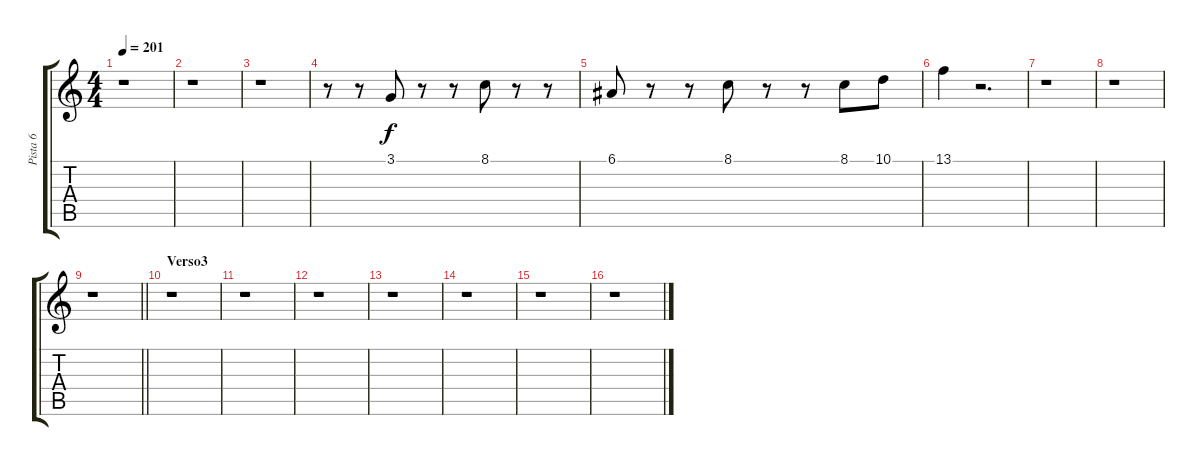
\track ("Pista 6" "Pista 6") {solo instrument fx7echoes}
\staff {score tabs}
\tuning (E4 B3 G3 D3 A2 E2) {hide}
\ts (4 4)
\tempo 201
\clef g2
\ks c
r.1{dy f} |
r.1 |
r.1 |
r.8 r.8 3.1.8 r.8 r.8 8.1.8 r.8 r.8 |
6.1.8 r.8 r.8 8.1.8 r.8 r.8 8.1.8 10.1.8 |
13.1.4 r.2{d} |
r.1 |
r.1 |
\barLineRight lightlight
r.1 |
\section ("" "Verso3")
r.1 |
r.1 |
r.1 |
r.1 |
r.1 |
r.1 |
r.1
